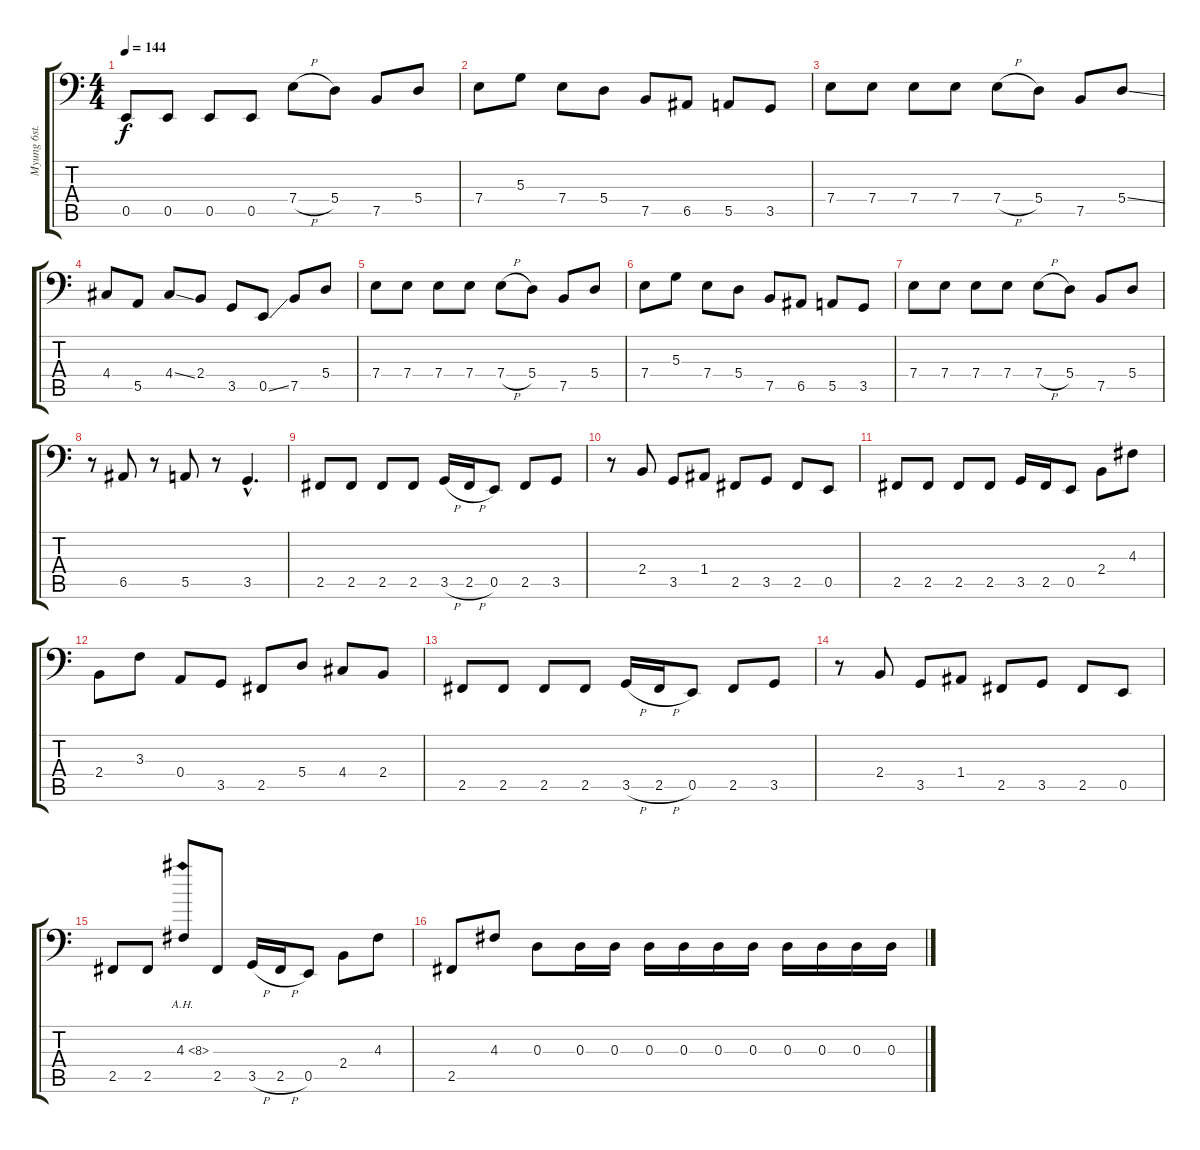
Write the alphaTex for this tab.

\track ("Myung 6st." "Myung 6st.") {instrument electricbasspick}
\staff {score tabs}
\tuning (C3 G2 D2 A1 E1 B0) {hide}
\ts (4 4)
\tempo 144
\clef f4
\ks c
0.5.8{dy f} 0.5.8 0.5.8 0.5.8 7.4{h}.8 5.4.8 7.5.8 5.4.8 |
7.4.8 5.3.8 7.4.8 5.4.8 7.5.8 6.5.8 5.5.8 3.5.8 |
7.4.8 7.4.8 7.4.8 7.4.8 7.4{h}.8 5.4.8 7.5.8 5.4{ss}.8 |
4.4.8 5.5.8 4.4{ss}.8 2.4.8 3.5.8 0.5{ss}.8 7.5.8 5.4.8 |
7.4.8 7.4.8 7.4.8 7.4.8 7.4{h}.8 5.4.8 7.5.8 5.4.8 |
7.4.8 5.3.8 7.4.8 5.4.8 7.5.8 6.5.8 5.5.8 3.5.8 |
7.4.8 7.4.8 7.4.8 7.4.8 7.4{h}.8 5.4.8 7.5.8 5.4.8 |
r.8 6.5.8 r.8 5.5.8 r.8 3.5{hac}.4{d} |
2.5.8 2.5.8 2.5.8 2.5.8 3.5{h}.16 2.5{h}.16 0.5.8 2.5.8 3.5.8 |
r.8 2.4.8 3.5.8 1.4.8 2.5.8 3.5.8 2.5.8 0.5.8 |
2.5.8 2.5.8 2.5.8 2.5.8 3.5.16 2.5.16 0.5.8 2.4.8 4.3.8 |
2.4.8 3.3.8 0.4.8 3.5.8 2.5.8 5.4.8 4.4.8 2.4.8 |
2.5.8 2.5.8 2.5.8 2.5.8 3.5{h}.16 2.5{h}.16 0.5.8 2.5.8 3.5.8 |
r.8 2.4.8 3.5.8 1.4.8 2.5.8 3.5.8 2.5.8 0.5.8 |
2.5.8 2.5.8 4.3{ah 4}.8 2.5.8 3.5{h}.16 2.5{h}.16 0.5.8 2.4.8 4.3.8 |
2.5.8 4.3.8 0.3.8 0.3.16 0.3.16 0.3.16 0.3.16 0.3.16 0.3.16 0.3.16 0.3.16 0.3.16 0.3.16
